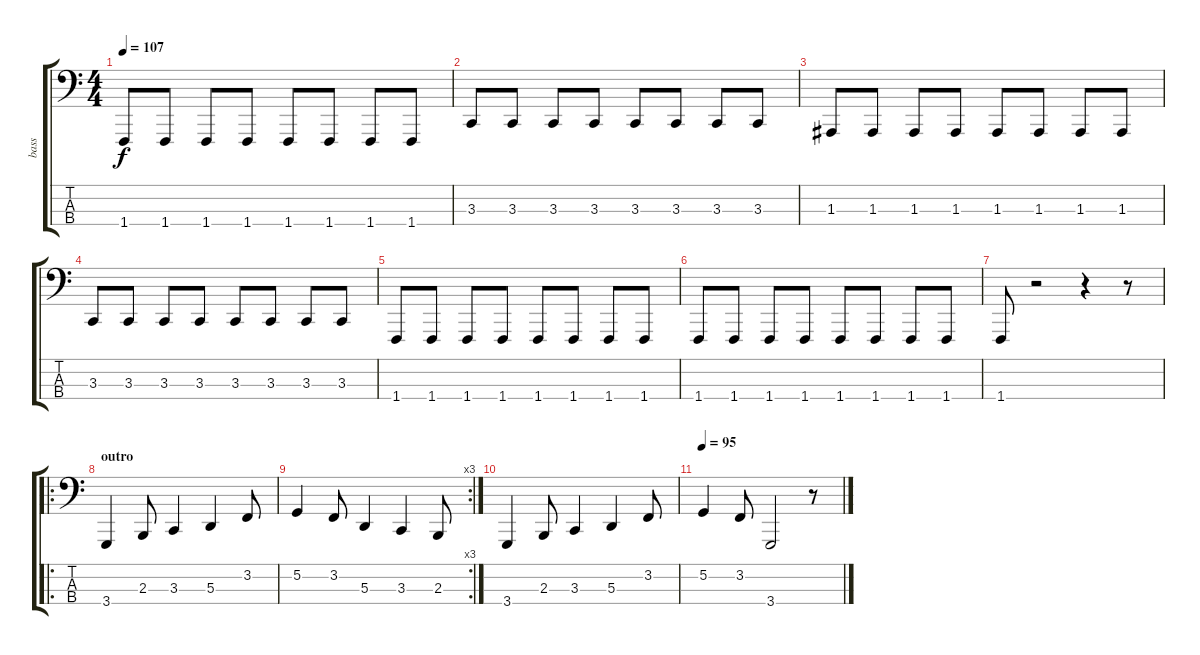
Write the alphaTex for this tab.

\track ("bass" "bass") {instrument lead8bassandlead}
\staff {score tabs}
\tuning (G2 D2 A1 E1) {hide}
\ts (4 4)
\tempo 107
\clef f4
\ks c
1.4.8{dy f} 1.4.8 1.4.8 1.4.8 1.4.8 1.4.8 1.4.8 1.4.8 |
3.3.8 3.3.8 3.3.8 3.3.8 3.3.8 3.3.8 3.3.8 3.3.8 |
1.3.8 1.3.8 1.3.8 1.3.8 1.3.8 1.3.8 1.3.8 1.3.8 |
3.3.8 3.3.8 3.3.8 3.3.8 3.3.8 3.3.8 3.3.8 3.3.8 |
1.4.8 1.4.8 1.4.8 1.4.8 1.4.8 1.4.8 1.4.8 1.4.8 |
1.4.8 1.4.8 1.4.8 1.4.8 1.4.8 1.4.8 1.4.8 1.4.8 |
1.4.8 r.2 r.4 r.8 |
\ro
\section ("" "outro")
3.4.4 2.3.8 3.3.4 5.3.4 3.2.8 |
\rc 3
5.2.4 3.2.8 5.3.4 3.3.4 2.3.8 |
3.4.4 2.3.8 3.3.4 5.3.4 3.2.8 |
\tempo 95
5.2.4 3.2.8 3.4.2 r.8
